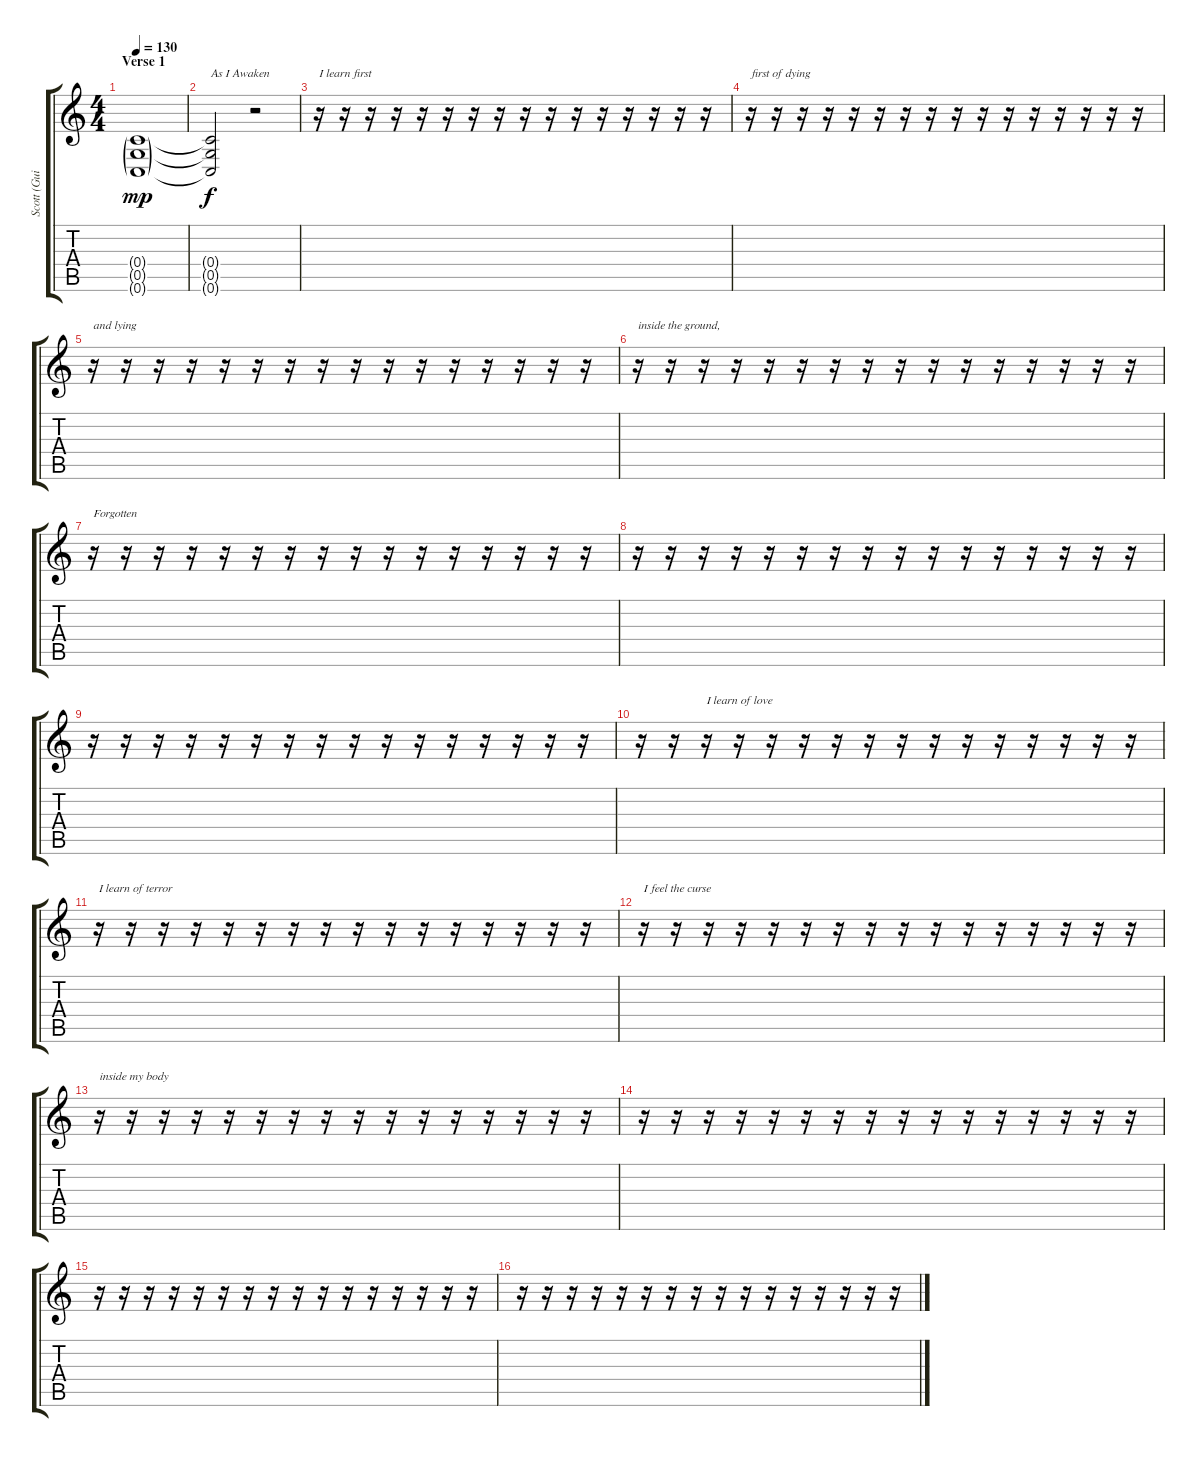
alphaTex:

\track ("Scott (Guitar 1)" "Scott (Gui") {instrument overdrivenguitar}
\staff {score tabs}
\tuning (D4 A3 F3 C3 G2 C2) {hide}
\ts (4 4)
\section ("" "Verse 1")
\tempo 130
\clef g2
\ks c
(0.4{g} 0.5{g} 0.6{g}).1{dy mp} |
(0.4{t} 0.5{t} 0.6{t}).2{txt "As I Awaken" dy f} r.2 |
r.16{txt "I learn first"} r.16 r.16 r.16 r.16 r.16 r.16 r.16 r.16 r.16 r.16 r.16 r.16 r.16 r.16 r.16 |
r.16{txt "first of dying"} r.16 r.16 r.16 r.16 r.16 r.16 r.16 r.16 r.16 r.16 r.16 r.16 r.16 r.16 r.16 |
r.16{txt "and lying"} r.16 r.16 r.16 r.16 r.16 r.16 r.16 r.16 r.16 r.16 r.16 r.16 r.16 r.16 r.16 |
r.16{txt "inside the ground,"} r.16 r.16 r.16 r.16 r.16 r.16 r.16 r.16 r.16 r.16 r.16 r.16 r.16 r.16 r.16 |
r.16{txt "Forgotten"} r.16 r.16 r.16 r.16 r.16 r.16 r.16 r.16 r.16 r.16 r.16 r.16 r.16 r.16 r.16 |
r.16 r.16 r.16 r.16 r.16 r.16 r.16 r.16 r.16 r.16 r.16 r.16 r.16 r.16 r.16 r.16 |
r.16 r.16 r.16 r.16 r.16 r.16 r.16 r.16 r.16 r.16 r.16 r.16 r.16 r.16 r.16 r.16 |
r.16 r.16 r.16{txt "I learn of love"} r.16 r.16 r.16 r.16 r.16 r.16 r.16 r.16 r.16 r.16 r.16 r.16 r.16 |
r.16{txt "I learn of terror"} r.16 r.16 r.16 r.16 r.16 r.16 r.16 r.16 r.16 r.16 r.16 r.16 r.16 r.16 r.16 |
r.16{txt "I feel the curse"} r.16 r.16 r.16 r.16 r.16 r.16 r.16 r.16 r.16 r.16 r.16 r.16 r.16 r.16 r.16 |
r.16{txt "inside my body"} r.16 r.16 r.16 r.16 r.16 r.16 r.16 r.16 r.16 r.16 r.16 r.16 r.16 r.16 r.16 |
r.16 r.16 r.16 r.16 r.16 r.16 r.16 r.16 r.16 r.16 r.16 r.16 r.16 r.16 r.16 r.16 |
r.16 r.16 r.16 r.16 r.16 r.16 r.16 r.16 r.16 r.16 r.16 r.16 r.16 r.16 r.16 r.16 |
r.16 r.16 r.16 r.16 r.16 r.16 r.16 r.16 r.16 r.16 r.16 r.16 r.16 r.16 r.16 r.16
